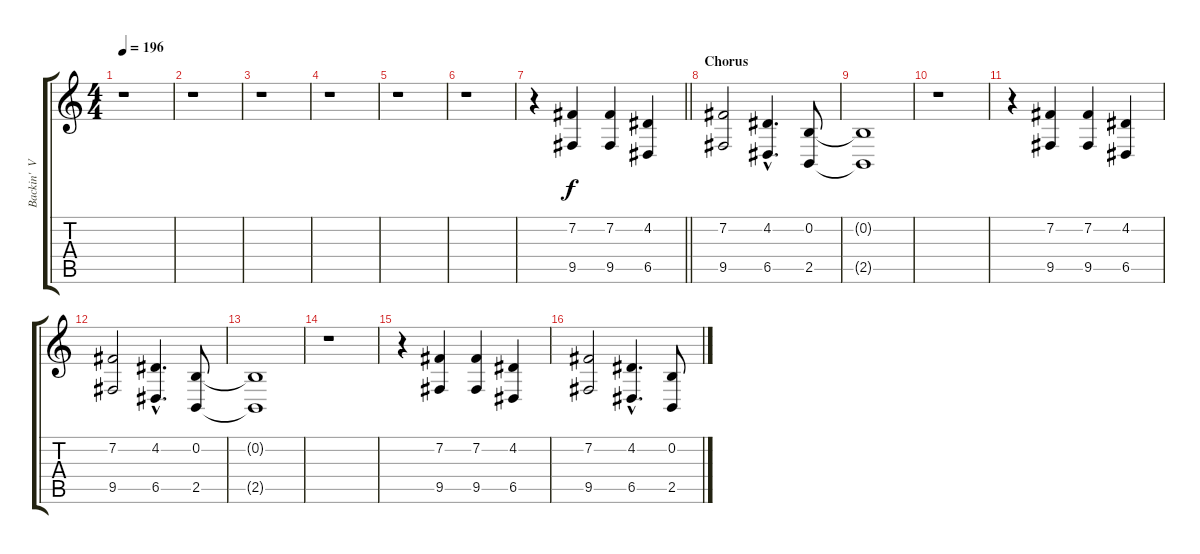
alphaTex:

\track ("Backin'  Vocals" "Backin'  V") {instrument flute}
\staff {score tabs}
\tuning (E4 B3 G3 D3 A2 E2) {hide}
\ts (4 4)
\tempo 196
\clef g2
\ks c
r.1{dy f} |
r.1 |
r.1 |
r.1 |
r.1 |
r.1 |
\barLineRight lightlight
r.4 (7.2 9.5).4 (7.2 9.5).4 (4.2 6.5).4 |
\section ("" "Chorus")
(7.2 9.5).2 (4.2{hac} 6.5{hac}).4{d} (0.2 2.5).8 |
(0.2{t} 2.5{t}).1 |
r.1 |
r.4 (7.2 9.5).4 (7.2 9.5).4 (4.2 6.5).4 |
(7.2 9.5).2 (4.2{hac} 6.5{hac}).4{d} (0.2 2.5).8 |
(0.2{t} 2.5{t}).1 |
r.1 |
r.4 (7.2 9.5).4 (7.2 9.5).4 (4.2 6.5).4 |
(7.2 9.5).2 (4.2{hac} 6.5{hac}).4{d} (0.2 2.5).8
